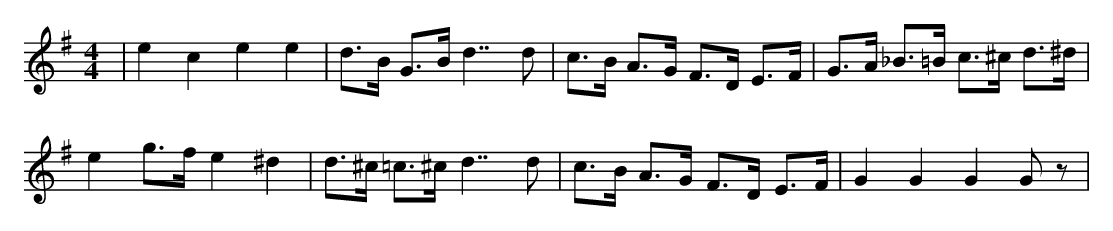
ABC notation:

X:1
T:
M:4/4
L:1/8
K:G
| e2 c2 e2 e2 | d>B G>B d7/d | c>B A>G F>D E>F | G>A _B>=B c>^c d>^d |
 e2 g>f e2 ^d2 | d>^c =c>^c d7/d | c>B A>G F>D E>F | G2 G2 G2 Gz |
